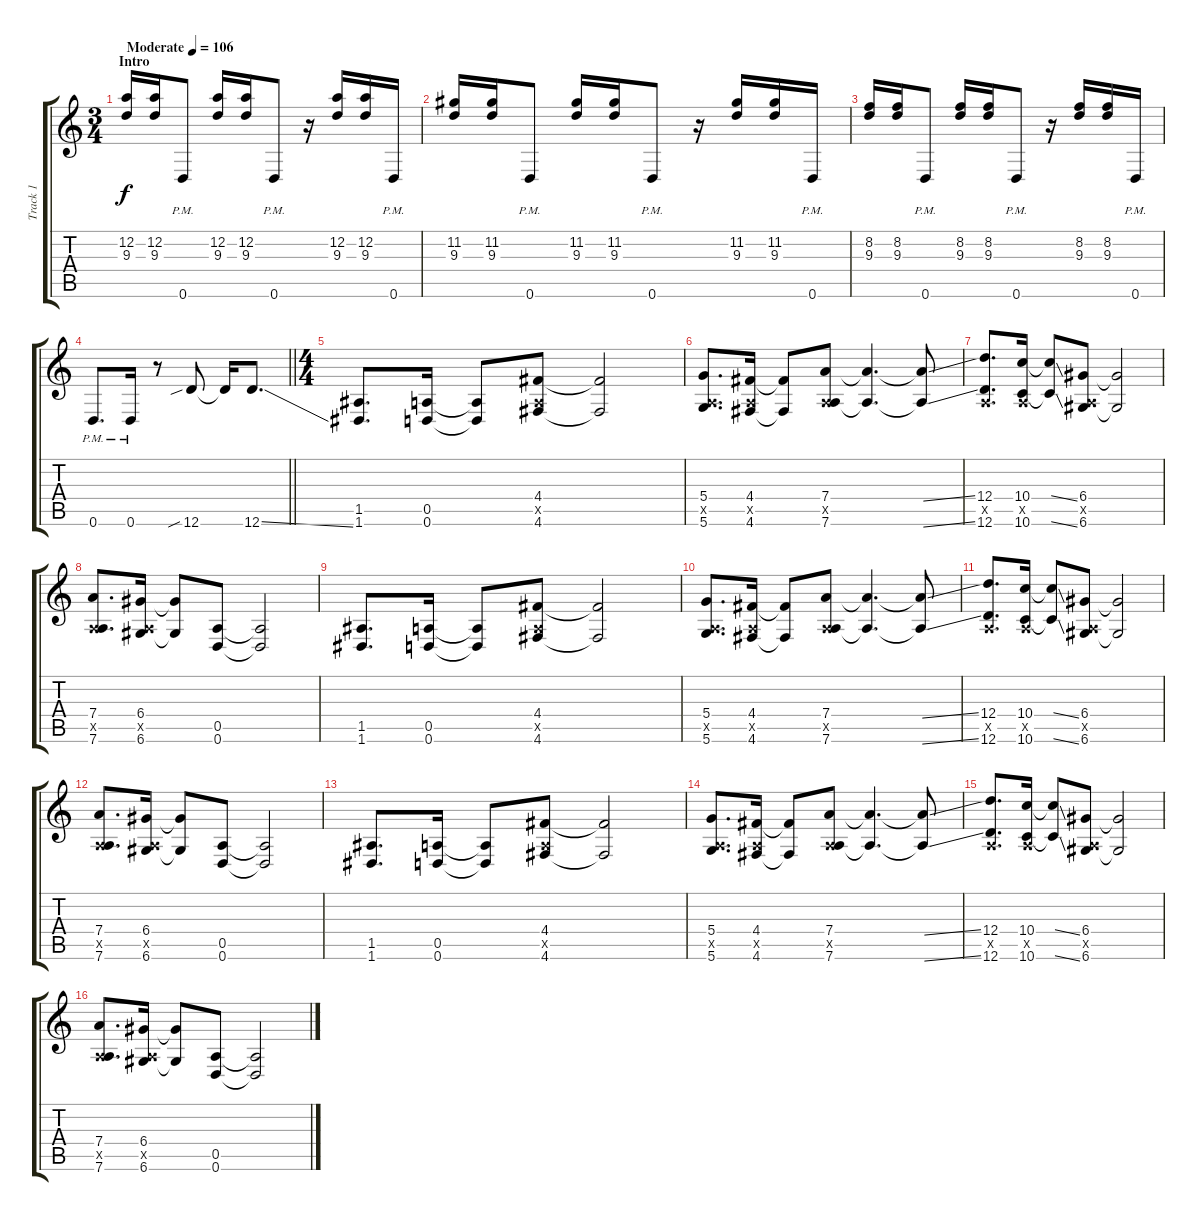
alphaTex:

\track ("Track 1" "Track 1") {instrument distortionguitar}
\staff {score tabs}
\tuning (E4 A3 F3 D3 A2 D2) {hide}
\ts (3 4)
\section ("" "Intro")
\tempo (106 "Moderate")
\clef g2
\ks c
(12.2 9.3).16{dy f instrument distortionguitar} (12.2 9.3).16 0.6{pm}.8 (12.2 9.3).16 (12.2 9.3).16 0.6{pm}.8 r.16 (12.2 9.3).16 (12.2 9.3).16 0.6{pm}.16 |
(11.2 9.3).16 (11.2 9.3).16 0.6{pm}.8 (11.2 9.3).16 (11.2 9.3).16 0.6{pm}.8 r.16 (11.2 9.3).16 (11.2 9.3).16 0.6{pm}.16 |
(8.2 9.3).16 (8.2 9.3).16 0.6{pm}.8 (8.2 9.3).16 (8.2 9.3).16 0.6{pm}.8 r.16 (8.2 9.3).16 (8.2 9.3).16 0.6{pm}.16 |
\barLineRight lightlight
0.6{pm}.8{d} 0.6{pm}.16 r.8 12.6{sib}.8 12.6{t}.16 12.6{ss}.8{d} |
\ts (4 4)
\section ("" "")
(1.5 1.6).8{d} (0.5 0.6).16 (0.5{t} 0.6{t}).8 (4.4 0.5{x} 4.6).8 (4.4{t} 4.6{t}).2 |
(5.4 0.5{x} 5.6).8{d} (4.4 0.5{x} 4.6).16 (4.4{t} 4.6{t}).8 (7.4 0.5{x} 7.6).8 (7.4{t} 7.6{t}).4{d} (7.4{ss t} 7.6{ss t}).8 |
(12.4 0.5{x} 12.6).8{d} (10.4 0.5{x} 10.6).16 (10.4{ss t} 10.6{ss t}).8 (6.4 0.5{x} 6.6).8 (6.4{t} 6.6{t}).2 |
(7.4 0.5{x} 7.6).8{d} (6.4 0.5{x} 6.6).16 (6.4{t} 6.6{t}).8 (0.5 0.6).8 (0.5{t} 0.6{t}).2 |
(1.5 1.6).8{d} (0.5 0.6).16 (0.5{t} 0.6{t}).8 (4.4 0.5{x} 4.6).8 (4.4{t} 4.6{t}).2 |
(5.4 0.5{x} 5.6).8{d} (4.4 0.5{x} 4.6).16 (4.4{t} 4.6{t}).8 (7.4 0.5{x} 7.6).8 (7.4{t} 7.6{t}).4{d} (7.4{ss t} 7.6{ss t}).8 |
(12.4 0.5{x} 12.6).8{d} (10.4 0.5{x} 10.6).16 (10.4{ss t} 10.6{ss t}).8 (6.4 0.5{x} 6.6).8 (6.4{t} 6.6{t}).2 |
(7.4 0.5{x} 7.6).8{d} (6.4 0.5{x} 6.6).16 (6.4{t} 6.6{t}).8 (0.5 0.6).8 (0.5{t} 0.6{t}).2 |
(1.5 1.6).8{d} (0.5 0.6).16 (0.5{t} 0.6{t}).8 (4.4 0.5{x} 4.6).8 (4.4{t} 4.6{t}).2 |
(5.4 0.5{x} 5.6).8{d} (4.4 0.5{x} 4.6).16 (4.4{t} 4.6{t}).8 (7.4 0.5{x} 7.6).8 (7.4{t} 7.6{t}).4{d} (7.4{ss t} 7.6{ss t}).8 |
(12.4 0.5{x} 12.6).8{d} (10.4 0.5{x} 10.6).16 (10.4{ss t} 10.6{ss t}).8 (6.4 0.5{x} 6.6).8 (6.4{t} 6.6{t}).2 |
(7.4 0.5{x} 7.6).8{d} (6.4 0.5{x} 6.6).16 (6.4{t} 6.6{t}).8 (0.5 0.6).8 (0.5{t} 0.6{t}).2
